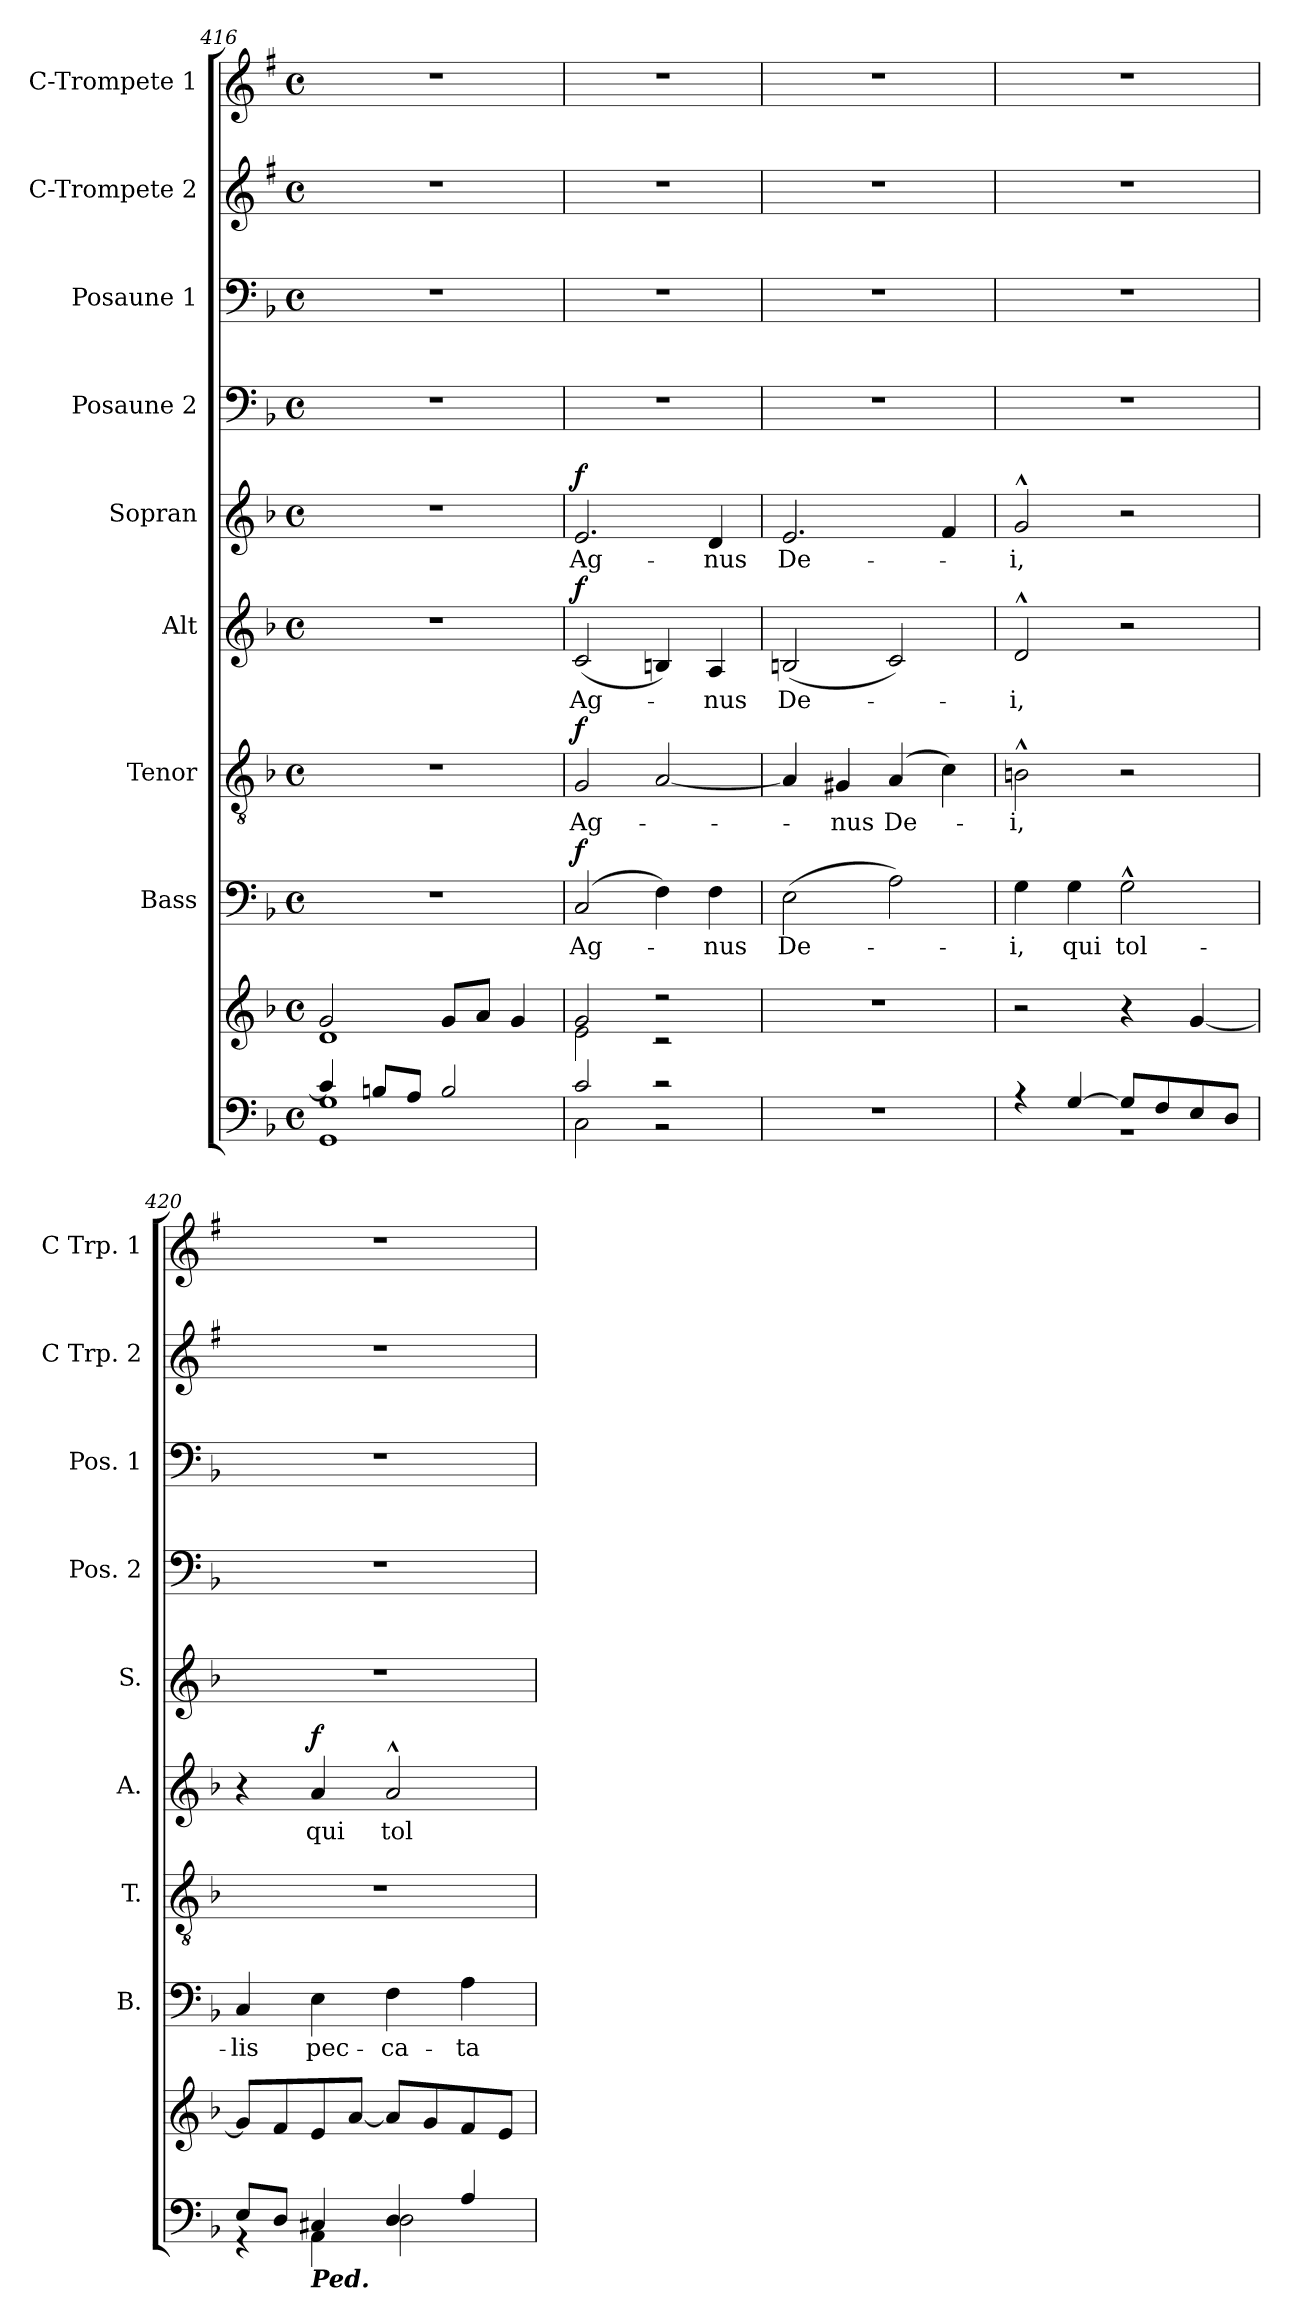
**kern	**kern	**kern	**text	**dynam	**kern	**text	**dynam	**kern	**text	**dynam	**kern	**text	**dynam	**kern	**kern	**kern	**kern
*part9	*part9	*part8	*part8	*part8	*part7	*part7	*part7	*part6	*part6	*part6	*part5	*part5	*part5	*part4	*part3	*part2	*part1
*staff10	*staff9	*staff8	*staff8	*staff8	*staff7	*staff7	*staff7	*staff6	*staff6	*staff6	*staff5	*staff5	*staff5	*staff4	*staff3	*staff2	*staff1
*	*	*I"Bass	*	*	*I"Tenor	*	*	*I"Alt	*	*	*I"Sopran	*	*	*I"Posaune 2	*I"Posaune 1	*I"C-Trompete 2	*I"C-Trompete 1
*	*	*I'B.	*	*	*I'T.	*	*	*I'A.	*	*	*I'S.	*	*	*I'Pos. 2	*I'Pos. 1	*I'C Trp. 2	*I'C Trp. 1
*clefF4	*clefG2	*clefF4	*	*	*clefGv2	*	*	*clefG2	*	*	*clefG2	*	*	*clefF4	*clefF4	*clefG2	*clefG2
*	*	*	*	*	*	*	*	*	*	*	*	*	*	*	*	*ITrd1c2	*ITrd1c2
*k[b-]	*k[b-]	*k[b-]	*	*	*k[b-]	*	*	*k[b-]	*	*	*k[b-]	*	*	*k[b-]	*k[b-]	*k[b-]	*k[b-]
*F:	*F:	*F:	*	*	*F:	*	*	*F:	*	*	*F:	*	*	*F:	*F:	*F:	*F:
*M4/4	*M4/4	*M4/4	*	*	*M4/4	*	*	*M4/4	*	*	*M4/4	*	*	*M4/4	*M4/4	*M4/4	*M4/4
*met(c)	*met(c)	*met(c)	*	*	*met(c)	*	*	*met(c)	*	*	*met(c)	*	*	*met(c)	*met(c)	*met(c)	*met(c)
=416	=416	=416	=416	=416	=416	=416	=416	=416	=416	=416	=416	=416	=416	=416	=416	=416	=416
*^	*^	*	*	*	*	*	*	*	*	*	*	*	*	*	*	*	*
4c/]	1GG 1G	2g/	1d	1r	.	.	1r	.	.	1r	.	.	1r	.	.	1r	1r	1r	1r
8Bn/L	.	.	.	.	.	.	.	.	.	.	.	.	.	.	.	.	.	.	.
8A/J	.	.	.	.	.	.	.	.	.	.	.	.	.	.	.	.	.	.	.
2B/	.	8g/L	.	.	.	.	.	.	.	.	.	.	.	.	.	.	.	.	.
.	.	8a/J	.	.	.	.	.	.	.	.	.	.	.	.	.	.	.	.	.
.	.	4g/	.	.	.	.	.	.	.	.	.	.	.	.	.	.	.	.	.
!!LO:PB:g=z
=417	=417	=417	=417	=417	=417	=417	=417	=417	=417	=417	=417	=417	=417	=417	=417	=417	=417	=417	=417
!	!	!	!	!	!LO:LY:b	!LO:DY:a	!	!LO:LY:b	!LO:DY:a	!	!LO:LY:b	!LO:DY:a	!	!LO:LY:b	!LO:DY:a	!	!	!	!
2c/	2C\	2g/	2e\	(2C/	Ag-	f	2G/	Ag-	f	(<2c/	Ag-	f	2.e/	Ag-	f	1r	1r	1r	1r
2r	2r	2r	2r	4F\)	.	.	[2A/	.	.	4Bn/)	.	.	.	.	.	.	.	.	.
!	!	!	!	!	!LO:LY:b	!	!	!	!	!	!LO:LY:b	!	!	!LO:LY:b	!	!	!	!	!
.	.	.	.	4F\	-nus	.	.	.	.	4A/	-nus	.	4d/	-nus	.	.	.	.	.
*v	*v	*	*	*	*	*	*	*	*	*	*	*	*	*	*	*	*	*	*
*	*v	*v	*	*	*	*	*	*	*	*	*	*	*	*	*	*	*	*
=418	=418	=418	=418	=418	=418	=418	=418	=418	=418	=418	=418	=418	=418	=418	=418	=418	=418
!	!	!	!LO:LY:b	!	!	!	!	!	!LO:LY:b	!	!	!LO:LY:b	!	!	!	!	!
1r	1r	(>2E\	De-	.	4A/]	.	.	(<2Bn/	De-	.	2.e/	De-	.	1r	1r	1r	1r
!	!	!	!	!	!	!LO:LY:b	!	!	!	!	!	!	!	!	!	!	!
.	.	.	.	.	4G#X/	-nus	.	.	.	.	.	.	.	.	.	.	.
!	!	!	!	!	!	!LO:LY:b	!	!	!	!	!	!	!	!	!	!	!
.	.	2A\)	.	.	(4A/	De-	.	2c/)	.	.	.	.	.	.	.	.	.
.	.	.	.	.	4c\)	.	.	.	.	.	4f/	.	.	.	.	.	.
=419	=419	=419	=419	=419	=419	=419	=419	=419	=419	=419	=419	=419	=419	=419	=419	=419	=419
*^	*	*	*	*	*	*	*	*	*	*	*	*	*	*	*	*	*
!	!	!	!	!LO:LY:b	!	!	!LO:LY:b	!	!	!LO:LY:b	!	!	!LO:LY:b	!	!	!	!	!
4rA	1rBB	2r	4G\	-i,	.	2Bn^^>\	-i,	.	2d^^>/	-i,	.	2g^^>/	-i,	.	1r	1r	1r	1r
!	!	!	!	!LO:LY:b	!	!	!	!	!	!	!	!	!	!	!	!	!	!
[>4G/	.	.	4G\	qui	.	.	.	.	.	.	.	.	.	.	.	.	.	.
!	!	!	!	!LO:LY:b	!	!	!	!	!	!	!	!	!	!	!	!	!	!
8G/L]	.	4r	2G^^>\	tol-	.	2r	.	.	2r	.	.	2r	.	.	.	.	.	.
8F/	.	.	.	.	.	.	.	.	.	.	.	.	.	.	.	.	.	.
8E/	.	[4g/	.	.	.	.	.	.	.	.	.	.	.	.	.	.	.	.
8D/J	.	.	.	.	.	.	.	.	.	.	.	.	.	.	.	.	.	.
=420	=420	=420	=420	=420	=420	=420	=420	=420	=420	=420	=420	=420	=420	=420	=420	=420	=420	=420
!	!	!	!	!LO:LY:b	!	!	!	!	!	!	!	!	!	!	!	!	!	!
8E/L	4rGG	8g/L]	4C/	-lis	.	1r	.	.	4r	.	.	1r	.	.	1r	1r	1r	1r
8D/J	.	8f/	.	.	.	.	.	.	.	.	.	.	.	.	.	.	.	.
!LO:TX:b:Bi:t=Ped.	!	!	!	!	!	!	!	!	!	!	!	!	!	!	!	!	!	!
!	!	!	!	!LO:LY:b	!	!	!	!	!	!LO:LY:b	!LO:DY:a	!	!	!	!	!	!	!
4C#X/	4AA\	8e/	4E\	pec-	.	.	.	.	4a/	qui	f	.	.	.	.	.	.	.
.	.	[8a/J	.	.	.	.	.	.	.	.	.	.	.	.	.	.	.	.
!	!	!	!	!LO:LY:b	!	!	!	!	!	!LO:LY:b	!	!	!	!	!	!	!	!
4D/	2D\	8a/L]	4F\	-ca-	.	.	.	.	2a^^>/	tol-	.	.	.	.	.	.	.	.
.	.	8g/	.	.	.	.	.	.	.	.	.	.	.	.	.	.	.	.
!	!	!	!	!LO:LY:b	!	!	!	!	!	!	!	!	!	!	!	!	!	!
4A/	.	8f/	4A\	-ta	.	.	.	.	.	.	.	.	.	.	.	.	.	.
.	.	8e/J	.	.	.	.	.	.	.	.	.	.	.	.	.	.	.	.
*v	*v	*	*	*	*	*	*	*	*	*	*	*	*	*	*	*	*	*
=	=	=	=	=	=	=	=	=	=	=	=	=	=	=	=	=	=
*-	*-	*-	*-	*-	*-	*-	*-	*-	*-	*-	*-	*-	*-	*-	*-	*-	*-
